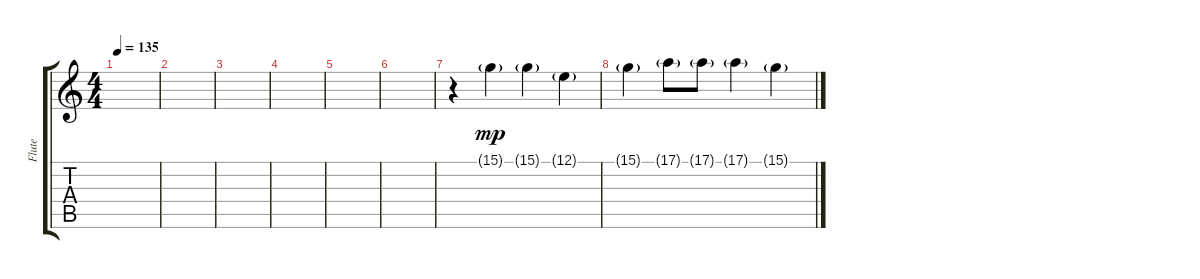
\track ("Flute" "Flute") {instrument flute}
\staff {score tabs}
\tuning (E4 B3 G3 D3 A2 E2) {hide}
\ts (4 4)
\tempo 135
\clef g2
\ks c
|
|
|
|
|
|
r.4 15.1{g}.4{dy mp} 15.1{g}.4 12.1{g}.4 |
15.1{g}.4 17.1{g}.8 17.1{g}.8 17.1{g}.4 15.1{g}.4
